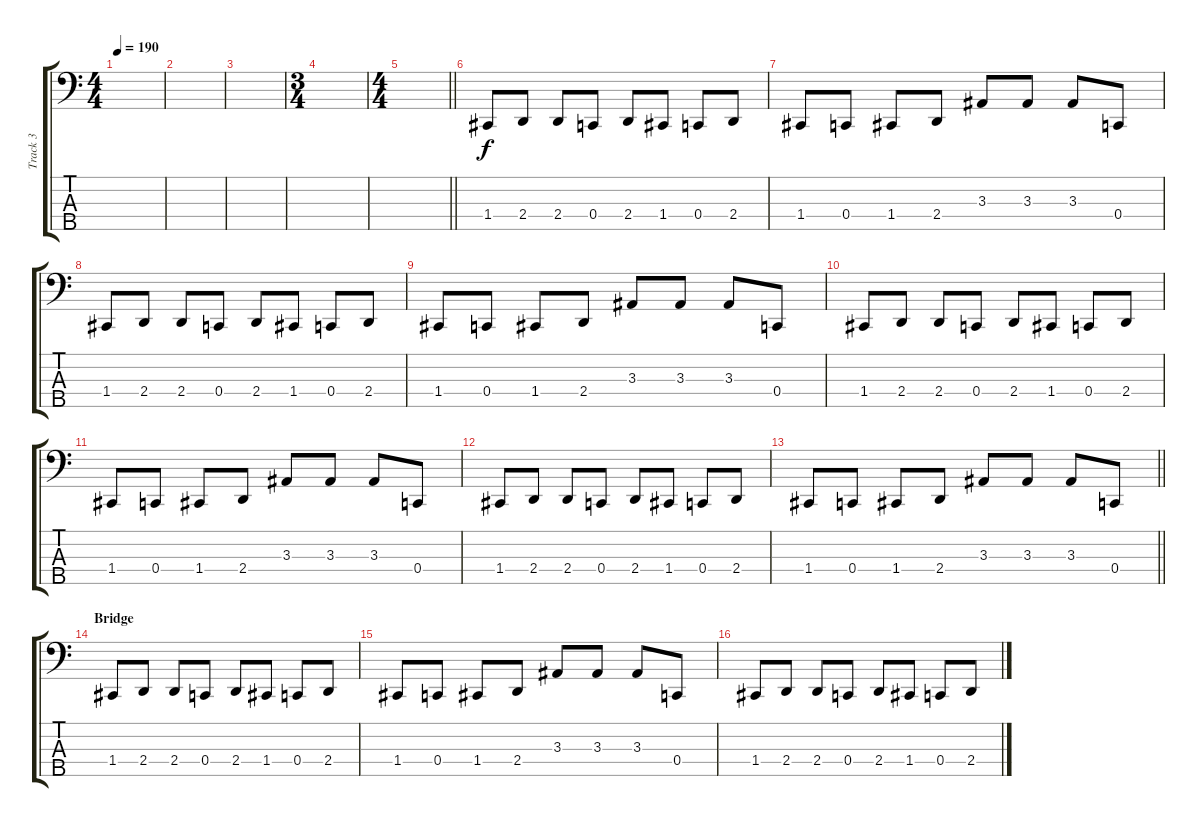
\track ("Track 3" "Track 3") {instrument electricbassfinger}
\staff {score tabs}
\tuning (G2 C2 G1 C1 G0) {hide}
\ts (4 4)
\tempo 190
\clef f4
\ks c
|
|
|
\ts (3 4)
|
\ts (4 4)
\barLineRight lightlight
|
\section ("" "")
1.4.8 2.4.8 2.4.8 0.4.8 2.4.8 1.4.8 0.4.8 2.4.8 |
1.4.8 0.4.8 1.4.8 2.4.8 3.3.8 3.3.8 3.3.8 0.4.8 |
1.4.8 2.4.8 2.4.8 0.4.8 2.4.8 1.4.8 0.4.8 2.4.8 |
1.4.8 0.4.8 1.4.8 2.4.8 3.3.8 3.3.8 3.3.8 0.4.8 |
1.4.8 2.4.8 2.4.8 0.4.8 2.4.8 1.4.8 0.4.8 2.4.8 |
1.4.8 0.4.8 1.4.8 2.4.8 3.3.8 3.3.8 3.3.8 0.4.8 |
1.4.8 2.4.8 2.4.8 0.4.8 2.4.8 1.4.8 0.4.8 2.4.8 |
\barLineRight lightlight
1.4.8 0.4.8 1.4.8 2.4.8 3.3.8 3.3.8 3.3.8 0.4.8 |
\section ("" "Bridge")
1.4.8 2.4.8 2.4.8 0.4.8 2.4.8 1.4.8 0.4.8 2.4.8 |
1.4.8 0.4.8 1.4.8 2.4.8 3.3.8 3.3.8 3.3.8 0.4.8 |
1.4.8 2.4.8 2.4.8 0.4.8 2.4.8 1.4.8 0.4.8 2.4.8
